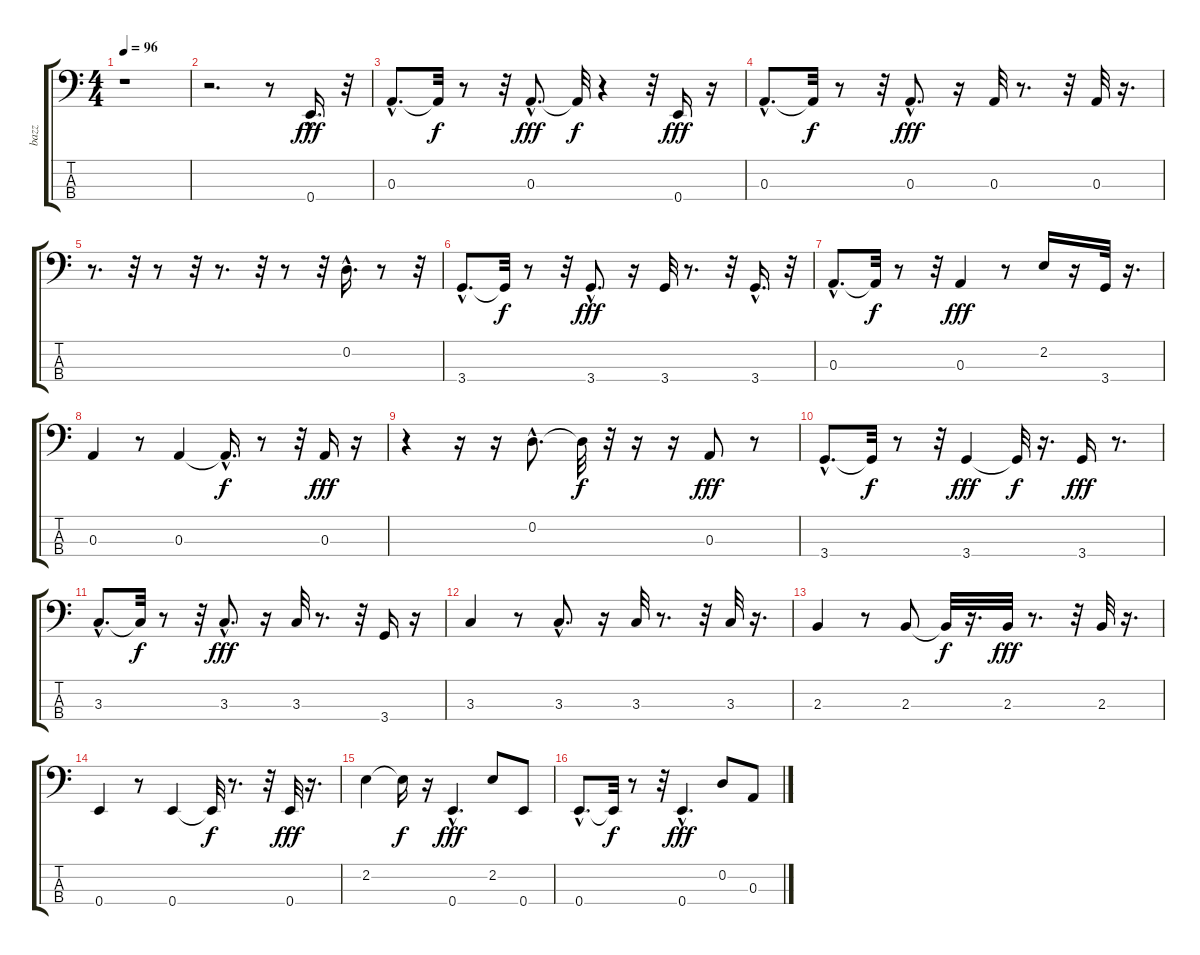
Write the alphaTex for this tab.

\track ("bazz" "bazz") {instrument fretlessbass}
\staff {score tabs}
\tuning (G2 D2 A1 E1) {hide}
\ts (4 4)
\tempo 96
\clef f4
\ks c
r.1{dy fff} |
r.2{d} r.8 0.4{hac}.16{d} r.32 |
0.3{hac}.8{d} 0.3{t}.32{dy f} r.8 r.32 0.3{hac}.8{d dy fff} 0.3{t}.32{dy f} r.4 r.32 0.4.16{dy fff} r.16 |
0.3{hac}.8{d} 0.3{t}.32{dy f} r.8 r.32 0.3{hac}.8{d dy fff} r.16 0.3.32 r.8{d} r.32 0.3.32 r.16{d} |
r.8{d} r.32 r.8 r.32 r.8{d} r.32 r.8 r.32 0.2{hac}.16{d} r.8 r.32 |
3.4{hac}.8{d} 3.4{t}.32{dy f} r.8 r.32 3.4{hac}.8{d dy fff} r.16 3.4.32 r.8{d} r.32 3.4{hac}.16{d} r.32 |
0.3{hac}.8{d} 0.3{t}.32{dy f} r.8 r.32 0.3.4{dy fff} r.8 2.2.16 r.16 3.4.32 r.16{d} |
0.3.4 r.8 0.3.4 0.3{hac t}.16{d dy f} r.8 r.32 0.3.16{dy fff} r.16 |
r.4 r.16 r.16 0.2{hac}.8{d} 0.2{t}.32{dy f} r.32 r.16 r.16 0.3.8{dy fff} r.8 |
3.4{hac}.8{d} 3.4{t}.32{dy f} r.8 r.32 3.4.4{dy fff} 3.4{t}.32{dy f} r.16{d} 3.4.16{dy fff} r.8{d} |
3.3{hac}.8{d} 3.3{t}.32{dy f} r.8 r.32 3.3{hac}.8{d dy fff} r.16 3.3.32 r.8{d} r.32 3.4.16 r.16 |
3.3.4 r.8 3.3{hac}.8{d} r.16 3.3.32 r.8{d} r.32 3.3.32 r.16{d} |
2.3.4 r.8 2.3.8 2.3{t}.32{dy f} r.16{d} 2.3.32{dy fff} r.8{d} r.32 2.3.32 r.16{d} |
0.4.4 r.8 0.4.4 0.4{t}.32{dy f} r.8{d} r.32 0.4.32{dy fff} r.16{d} |
2.2.4 2.2{t}.16{dy f} r.16 0.4{hac}.4{d dy fff} 2.2.8 0.4.8 |
0.4{hac}.8{d} 0.4{t}.32{dy f} r.8 r.32 0.4{hac}.4{d dy fff} 0.2.8 0.3.8
